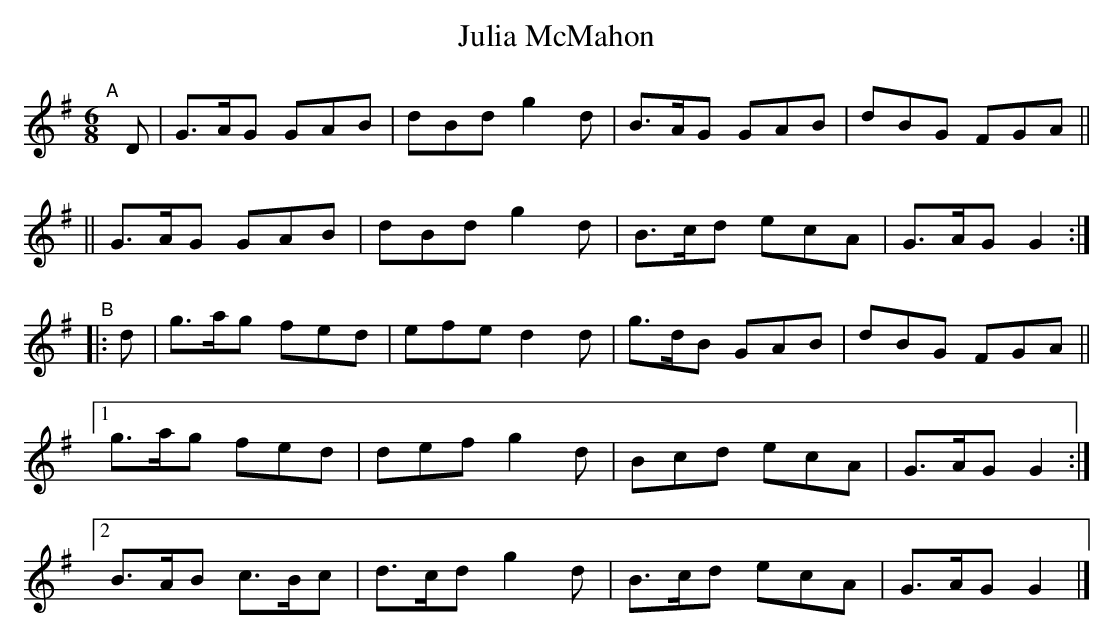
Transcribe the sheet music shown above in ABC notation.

X:1
T: Julia McMahon
M: 6/8
L: 1/8
K: G
"^A"[|] D \
|  G>AG GAB | dBd g2d | B>AG GAB | dBG FGA ||
|| G>AG GAB | dBd g2d | B>cd ecA | G>AG G2 :|
"^B"|: d \
|  g>ag fed  | efe  d2d | g>dB GAB | dBG FGA ||
[1 g>ag fed  | def  g2d | Bcd  ecA | G>AG G2 :|
[2 B>AB c>Bc | d>cd g2d | B>cd ecA | G>AG G2 |]
